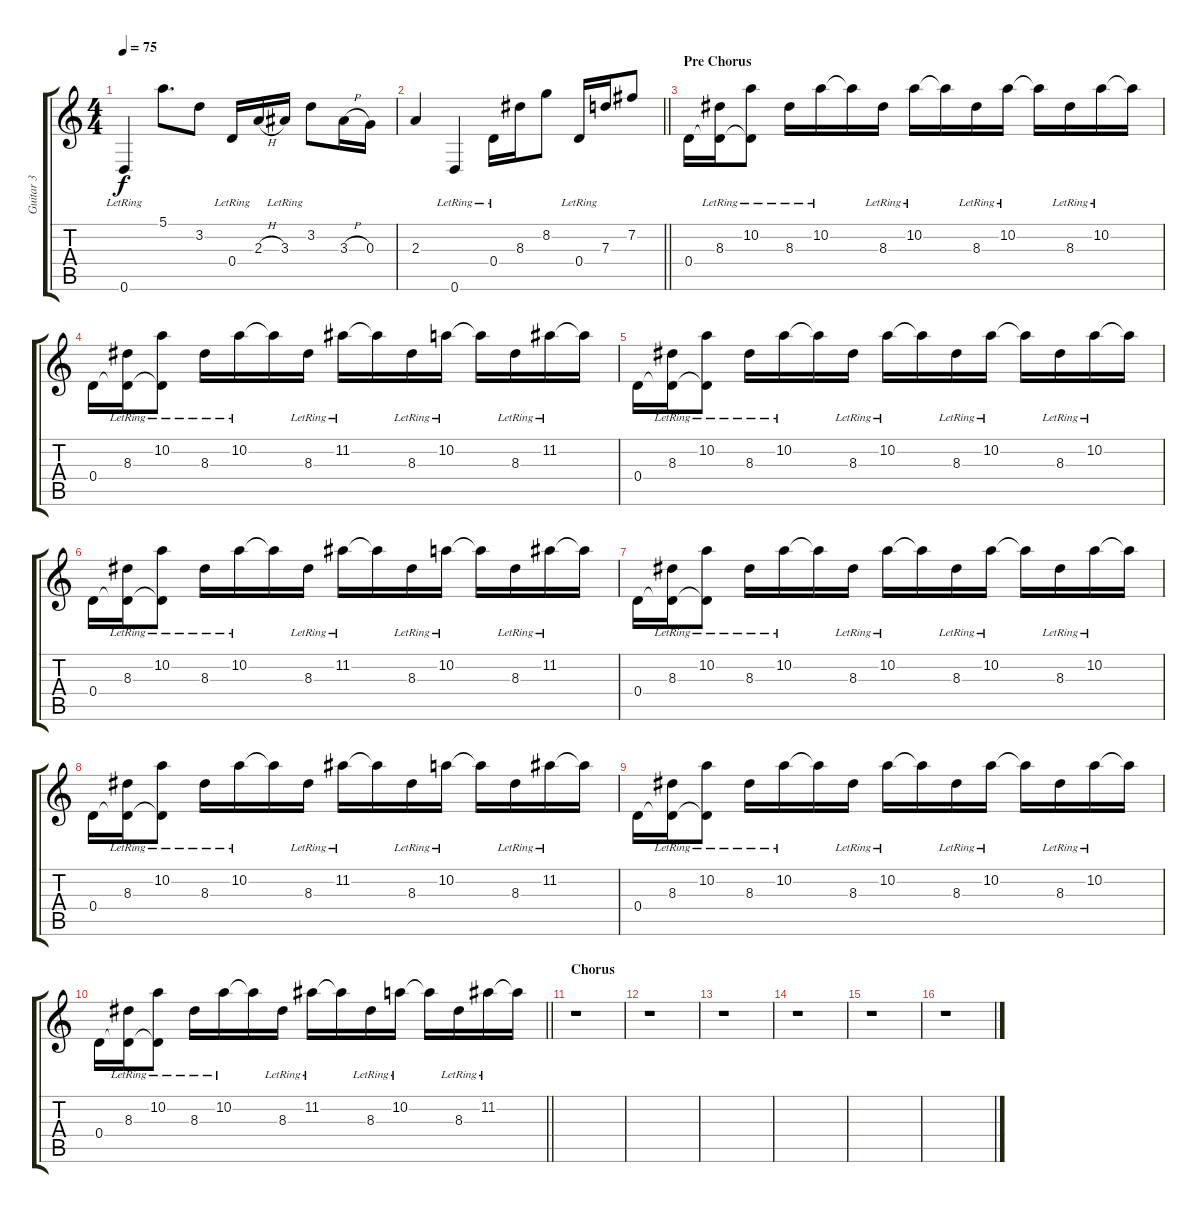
\track ("Guitar 3" "Guitar 3") {instrument electricguitarclean}
\staff {score tabs}
\tuning (E4 B3 G3 D3 A2 D2) {hide}
\ts (4 4)
\tempo 75
\clef g2
\ks c
0.6{lr}.4{dy f} 5.1.8{d} 3.2.8 0.4{lr}.16 2.3{h}.16 3.3{lr}.16 3.2.8 3.3{h}.16 0.3.16 |
\barLineRight lightlight
2.3.4 0.6{lr}.4 0.4{lr}.16 8.3.16 8.2.8 0.4{lr}.16 7.3.16 7.2.8 |
\section ("" "Pre Chorus")
0.4.16 (8.3{lr} 0.4{t}).16 (10.2{lr} 0.4{t}).8 8.3{lr}.16 10.2{lr}.16 10.2{t}.16 8.3{lr}.16 10.2{lr}.16 10.2{t}.16 8.3{lr}.16 10.2{lr}.16 10.2{t}.16 8.3{lr}.16 10.2{lr}.16 10.2{t}.16 |
0.4.16 (8.3{lr} 0.4{t}).16 (10.2{lr} 0.4{t}).8 8.3{lr}.16 10.2{lr}.16 10.2{t}.16 8.3{lr}.16 11.2{lr}.16 11.2{t}.16 8.3{lr}.16 10.2{lr}.16 10.2{t}.16 8.3{lr}.16 11.2{lr}.16 11.2{t}.16 |
0.4.16 (8.3{lr} 0.4{t}).16 (10.2{lr} 0.4{t}).8 8.3{lr}.16 10.2{lr}.16 10.2{t}.16 8.3{lr}.16 10.2{lr}.16 10.2{t}.16 8.3{lr}.16 10.2{lr}.16 10.2{t}.16 8.3{lr}.16 10.2{lr}.16 10.2{t}.16 |
0.4.16 (8.3{lr} 0.4{t}).16 (10.2{lr} 0.4{t}).8 8.3{lr}.16 10.2{lr}.16 10.2{t}.16 8.3{lr}.16 11.2{lr}.16 11.2{t}.16 8.3{lr}.16 10.2{lr}.16 10.2{t}.16 8.3{lr}.16 11.2{lr}.16 11.2{t}.16 |
0.4.16 (8.3{lr} 0.4{t}).16 (10.2{lr} 0.4{t}).8 8.3{lr}.16 10.2{lr}.16 10.2{t}.16 8.3{lr}.16 10.2{lr}.16 10.2{t}.16 8.3{lr}.16 10.2{lr}.16 10.2{t}.16 8.3{lr}.16 10.2{lr}.16 10.2{t}.16 |
0.4.16 (8.3{lr} 0.4{t}).16 (10.2{lr} 0.4{t}).8 8.3{lr}.16 10.2{lr}.16 10.2{t}.16 8.3{lr}.16 11.2{lr}.16 11.2{t}.16 8.3{lr}.16 10.2{lr}.16 10.2{t}.16 8.3{lr}.16 11.2{lr}.16 11.2{t}.16 |
0.4.16 (8.3{lr} 0.4{t}).16 (10.2{lr} 0.4{t}).8 8.3{lr}.16 10.2{lr}.16 10.2{t}.16 8.3{lr}.16 10.2{lr}.16 10.2{t}.16 8.3{lr}.16 10.2{lr}.16 10.2{t}.16 8.3{lr}.16 10.2{lr}.16 10.2{t}.16 |
\barLineRight lightlight
0.4.16 (8.3{lr} 0.4{t}).16 (10.2{lr} 0.4{t}).8 8.3{lr}.16 10.2{lr}.16 10.2{t}.16 8.3{lr}.16 11.2{lr}.16 11.2{t}.16 8.3{lr}.16 10.2{lr}.16 10.2{t}.16 8.3{lr}.16 11.2{lr}.16 11.2{t}.16 |
\section ("" "Chorus")
r.1 |
r.1 |
r.1 |
r.1 |
r.1 |
r.1
